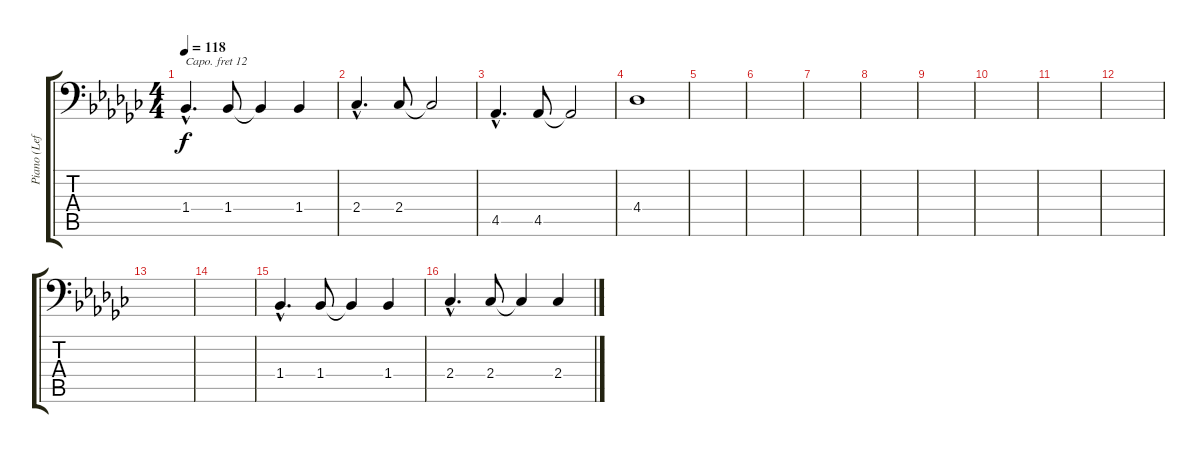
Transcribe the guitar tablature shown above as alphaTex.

\track ("Piano (Left Hand)" "Piano (Lef") {instrument acousticgrandpiano}
\staff {score tabs}
\capo 12
\tuning (C3 G2 D2 A1 E1 B0) {hide}
\ts (4 4)
\tempo 118
\clef f4
\ks ebminor
1.4{hac}.4{d dy f} 1.4.8 1.4{t}.4 1.4.4 |
2.4{hac}.4{d} 2.4.8 2.4{t}.2 |
4.5{hac}.4{d} 4.5.8 4.5{t}.2 |
4.4.1 |
|
|
|
|
|
|
|
|
|
|
1.4{hac}.4{d} 1.4.8 1.4{t}.4 1.4.4 |
2.4{hac}.4{d} 2.4.8 2.4{t}.4 2.4.4
